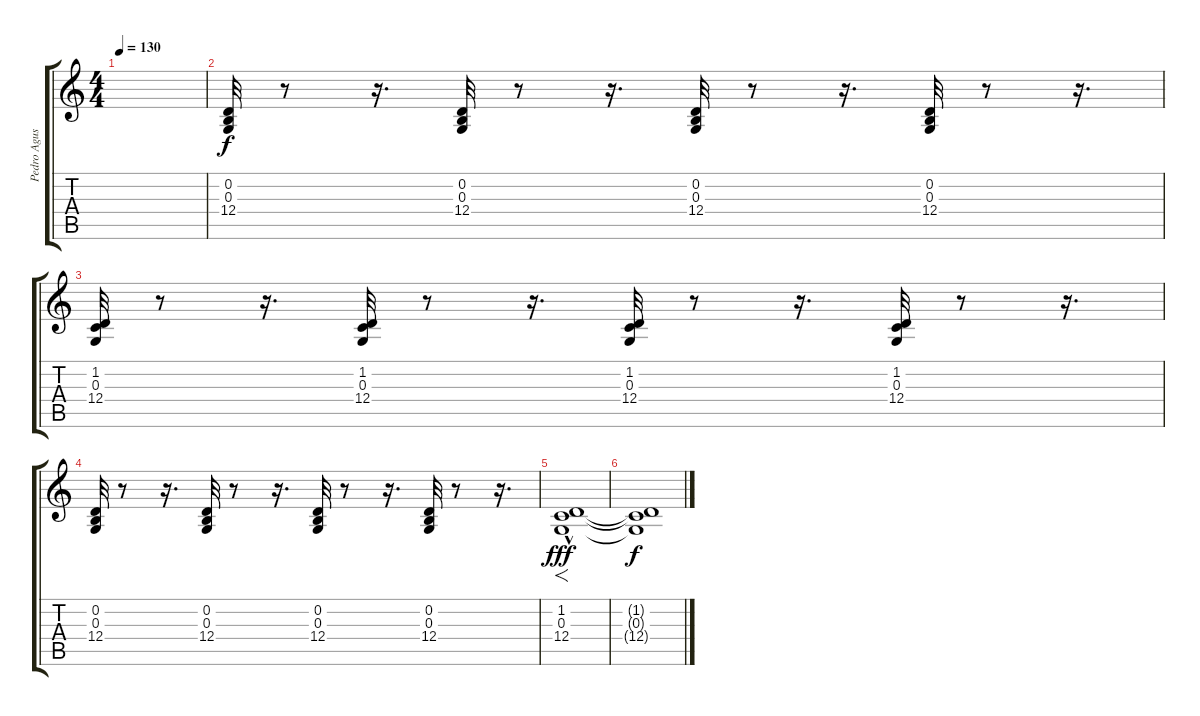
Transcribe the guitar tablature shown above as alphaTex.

\track ("Pedro Agustín Sánchez " "Pedro Agus") {instrument synthbrass1}
\staff {score tabs}
\tuning (E4 B3 G3 D3 A2 E2) {hide}
\ts (4 4)
\tempo 130
\clef g2
\ks c
|
(0.2 0.3 12.4).32 r.8 r.16{d} (0.2 0.3 12.4).32 r.8 r.16{d} (0.2 0.3 12.4).32 r.8 r.16{d} (0.2 0.3 12.4).32 r.8 r.16{d} |
(1.2 0.3 12.4).32 r.8 r.16{d} (1.2 0.3 12.4).32 r.8 r.16{d} (1.2 0.3 12.4).32 r.8 r.16{d} (1.2 0.3 12.4).32 r.8 r.16{d} |
(0.2 0.3 12.4).32 r.8 r.16{d} (0.2 0.3 12.4).32 r.8 r.16{d} (0.2 0.3 12.4).32 r.8 r.16{d} (0.2 0.3 12.4).32 r.8 r.16{d} |
(1.2 0.3 12.4{hac}).1{f dy fff} |
(1.2{t} 0.3{t} 12.4{t}).1{dy f}
